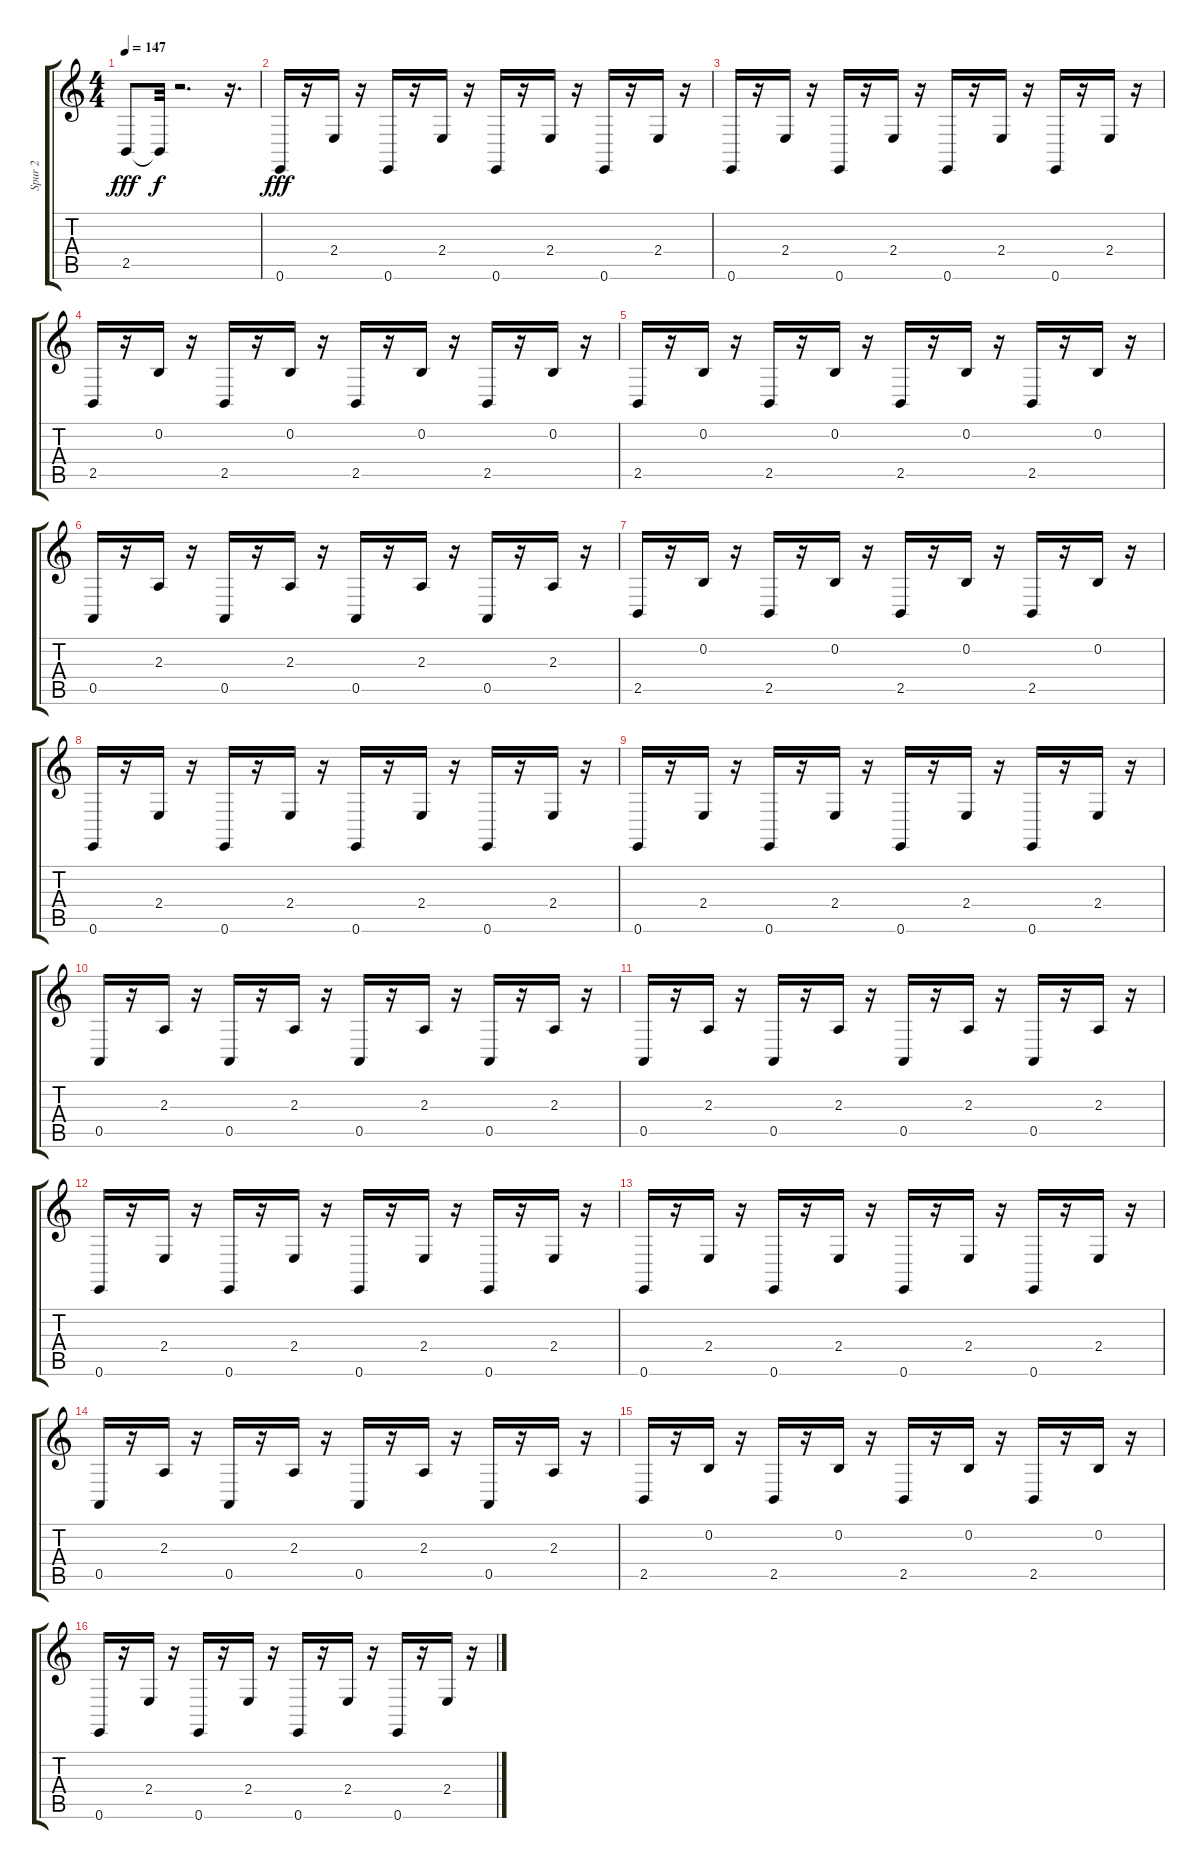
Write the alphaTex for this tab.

\track ("Spur 2" "Spur 2") {instrument lead8bassandlead}
\staff {score tabs}
\tuning (E4 B3 G3 D3 A2 E2) {hide}
\ts (4 4)
\tempo 147
\clef g2
\ks c
2.5.8{dy fff} 2.5{t}.32{dy f} r.2{d} r.16{d} |
0.6.16{dy fff} r.16 2.4.16 r.16 0.6.16 r.16 2.4.16 r.16 0.6.16 r.16 2.4.16 r.16 0.6.16 r.16 2.4.16 r.16 |
0.6.16 r.16 2.4.16 r.16 0.6.16 r.16 2.4.16 r.16 0.6.16 r.16 2.4.16 r.16 0.6.16 r.16 2.4.16 r.16 |
2.5.16 r.16 0.2.16 r.16 2.5.16 r.16 0.2.16 r.16 2.5.16 r.16 0.2.16 r.16 2.5.16 r.16 0.2.16 r.16 |
2.5.16 r.16 0.2.16 r.16 2.5.16 r.16 0.2.16 r.16 2.5.16 r.16 0.2.16 r.16 2.5.16 r.16 0.2.16 r.16 |
0.5.16 r.16 2.3.16 r.16 0.5.16 r.16 2.3.16 r.16 0.5.16 r.16 2.3.16 r.16 0.5.16 r.16 2.3.16 r.16 |
2.5.16 r.16 0.2.16 r.16 2.5.16 r.16 0.2.16 r.16 2.5.16 r.16 0.2.16 r.16 2.5.16 r.16 0.2.16 r.16 |
0.6.16 r.16 2.4.16 r.16 0.6.16 r.16 2.4.16 r.16 0.6.16 r.16 2.4.16 r.16 0.6.16 r.16 2.4.16 r.16 |
0.6.16 r.16 2.4.16 r.16 0.6.16 r.16 2.4.16 r.16 0.6.16 r.16 2.4.16 r.16 0.6.16 r.16 2.4.16 r.16 |
0.5.16 r.16 2.3.16 r.16 0.5.16 r.16 2.3.16 r.16 0.5.16 r.16 2.3.16 r.16 0.5.16 r.16 2.3.16 r.16 |
0.5.16 r.16 2.3.16 r.16 0.5.16 r.16 2.3.16 r.16 0.5.16 r.16 2.3.16 r.16 0.5.16 r.16 2.3.16 r.16 |
0.6.16 r.16 2.4.16 r.16 0.6.16 r.16 2.4.16 r.16 0.6.16 r.16 2.4.16 r.16 0.6.16 r.16 2.4.16 r.16 |
0.6.16 r.16 2.4.16 r.16 0.6.16 r.16 2.4.16 r.16 0.6.16 r.16 2.4.16 r.16 0.6.16 r.16 2.4.16 r.16 |
0.5.16 r.16 2.3.16 r.16 0.5.16 r.16 2.3.16 r.16 0.5.16 r.16 2.3.16 r.16 0.5.16 r.16 2.3.16 r.16 |
2.5.16 r.16 0.2.16 r.16 2.5.16 r.16 0.2.16 r.16 2.5.16 r.16 0.2.16 r.16 2.5.16 r.16 0.2.16 r.16 |
0.6.16 r.16 2.4.16 r.16 0.6.16 r.16 2.4.16 r.16 0.6.16 r.16 2.4.16 r.16 0.6.16 r.16 2.4.16 r.16
